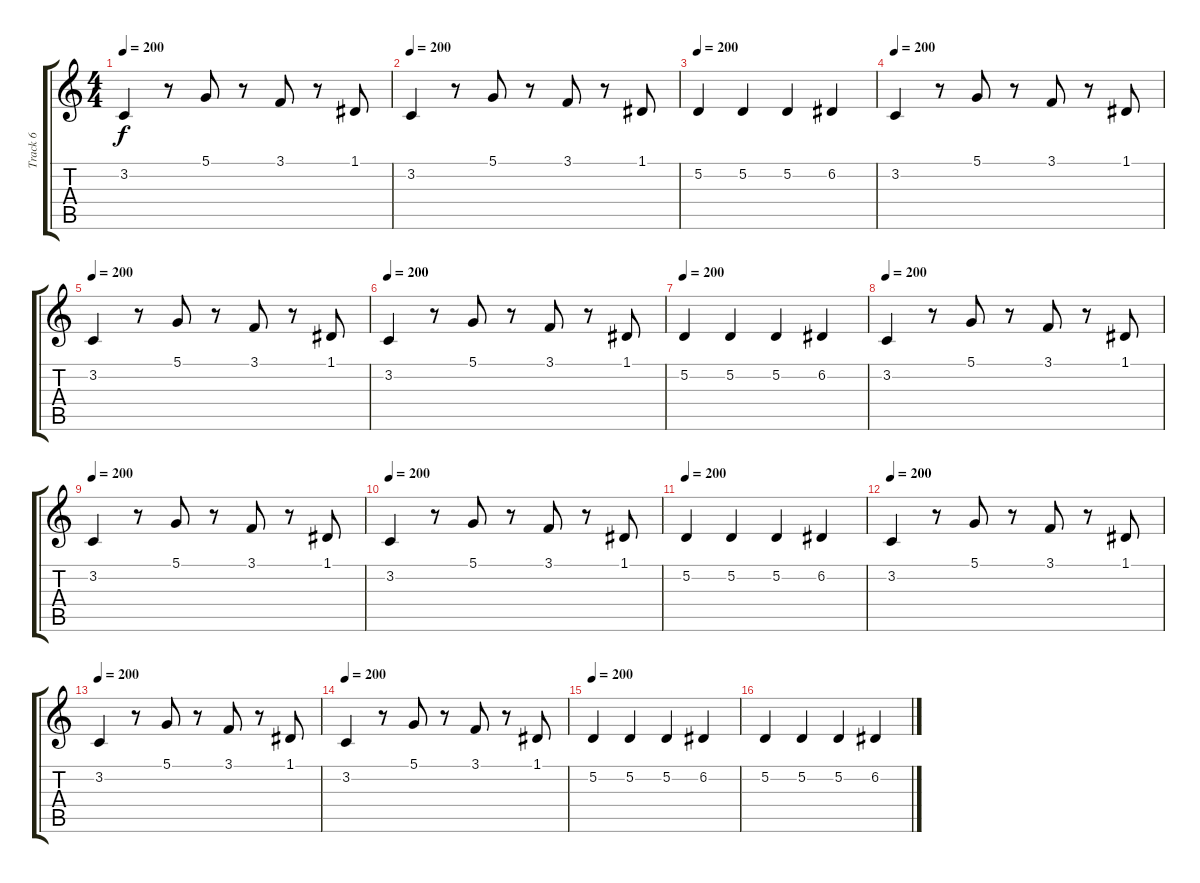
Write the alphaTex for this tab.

\track ("Track 6" "Track 6") {instrument lead1square}
\staff {score tabs}
\tuning (D4 A3 F3 C3 G2 C2) {hide}
\ts (4 4)
\tempo 200
\clef g2
\ks c
3.2.4{dy f} r.8 5.1.8 r.8 3.1.8 r.8 1.1.8 |
\tempo 200
3.2.4 r.8 5.1.8 r.8 3.1.8 r.8 1.1.8 |
\tempo 200
5.2.4 5.2.4 5.2.4 6.2.4 |
\tempo 200
3.2.4 r.8 5.1.8 r.8 3.1.8 r.8 1.1.8 |
\tempo 200
3.2.4 r.8 5.1.8 r.8 3.1.8 r.8 1.1.8 |
\tempo 200
3.2.4 r.8 5.1.8 r.8 3.1.8 r.8 1.1.8 |
\tempo 200
5.2.4 5.2.4 5.2.4 6.2.4 |
\tempo 200
3.2.4 r.8 5.1.8 r.8 3.1.8 r.8 1.1.8 |
\tempo 200
3.2.4 r.8 5.1.8 r.8 3.1.8 r.8 1.1.8 |
\tempo 200
3.2.4 r.8 5.1.8 r.8 3.1.8 r.8 1.1.8 |
\tempo 200
5.2.4 5.2.4 5.2.4 6.2.4 |
\tempo 200
3.2.4 r.8 5.1.8 r.8 3.1.8 r.8 1.1.8 |
\tempo 200
3.2.4 r.8 5.1.8 r.8 3.1.8 r.8 1.1.8 |
\tempo 200
3.2.4 r.8 5.1.8 r.8 3.1.8 r.8 1.1.8 |
\tempo 200
5.2.4 5.2.4 5.2.4 6.2.4 |
5.2.4 5.2.4 5.2.4 6.2.4
